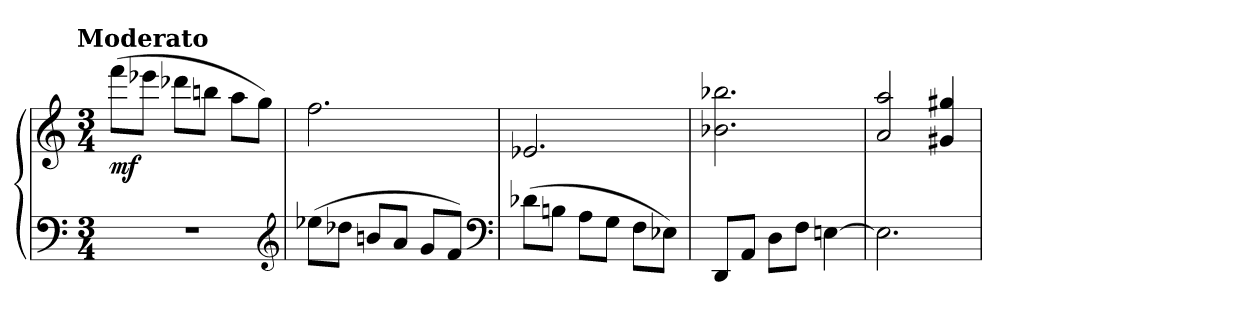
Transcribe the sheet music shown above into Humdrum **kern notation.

**kern	**kern	**dynam
*part1	*part1	*part1
*staff2	*staff1	*staff1/2
*clefF4	*clefG2	*
*k[]	*k[]	*
!!LO:TX:omd:t=Moderato
*M3/4	*M3/4	*
*MM120	*MM120	*
=1	=1	=1
!	!	!LO:DY:b
2.r	(>8fff\L	mf
.	8eee-X\J	.
.	8ddd-X\L	.
.	8bbn\J	.
.	8aa\L	.
.	8gg\J)	.
*clefG2	*	*
=2	=2	=2
(>8ee-X\L	2.ff\	.
8dd-X\J	.	.
8bn/L	.	.
8a/J	.	.
8g/L	.	.
8f/J)	.	.
*clefF4	*	*
=3	=3	=3
(>8d-X\L	2.e-X/	.
8Bn\J	.	.
8A\L	.	.
8G\J	.	.
8F\L	.	.
8E-X\J)	.	.
=4	=4	=4
8DD/L	2.b-X\ 2.bb-X\	.
8AA/J	.	.
8D\L	.	.
8F\J	.	.
[4En\	.	.
=5	=5	=5
2.E\]	2a/ 2aa/	.
.	4g#X/ 4gg#X/	.
=	=	=
*-	*-	*-
